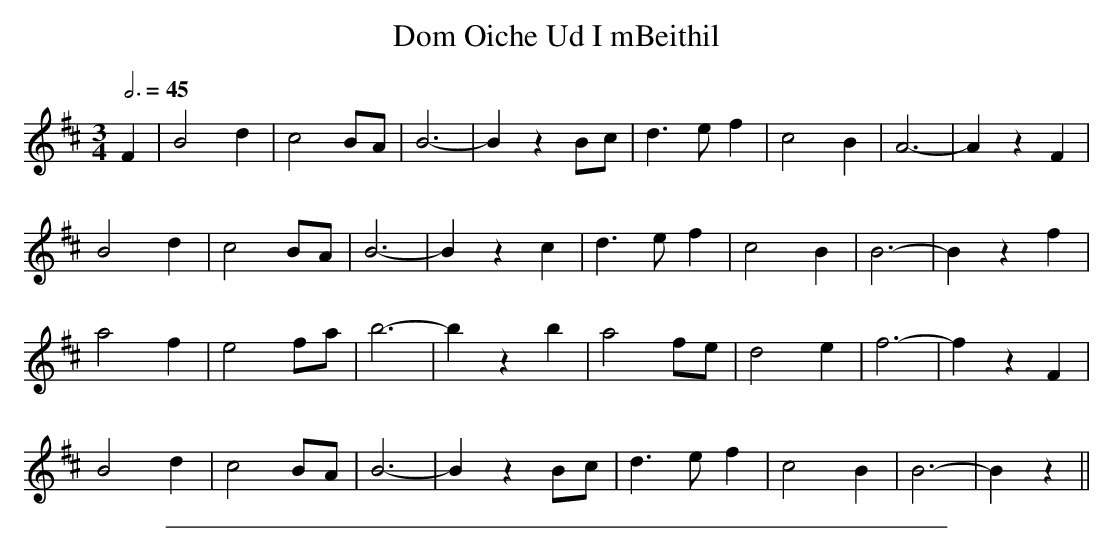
X:1
T: Dom Oiche Ud I mBeithil
M:3/4
Q:3/4=45
K:D
F2|B4 d2|c4 BA|B6-|B2 z2 Bc|d3e f2|c4 B2|A6-|A2 z2 F2|
B4 d2|c4 BA|B6-|B2 z2 c2|d3 ef2|c4 B2|B6-|B2 z2 f2|
a4 f2|e4 fa|b6-|b2 z2 b2|a4 fe|d4 e2|f6-|f2 z2 F2|
B4 d2|c4 BA|B6-|B2 z2 Bc|d3 ef2|c4 B2|B6-|B2 z2 ||
